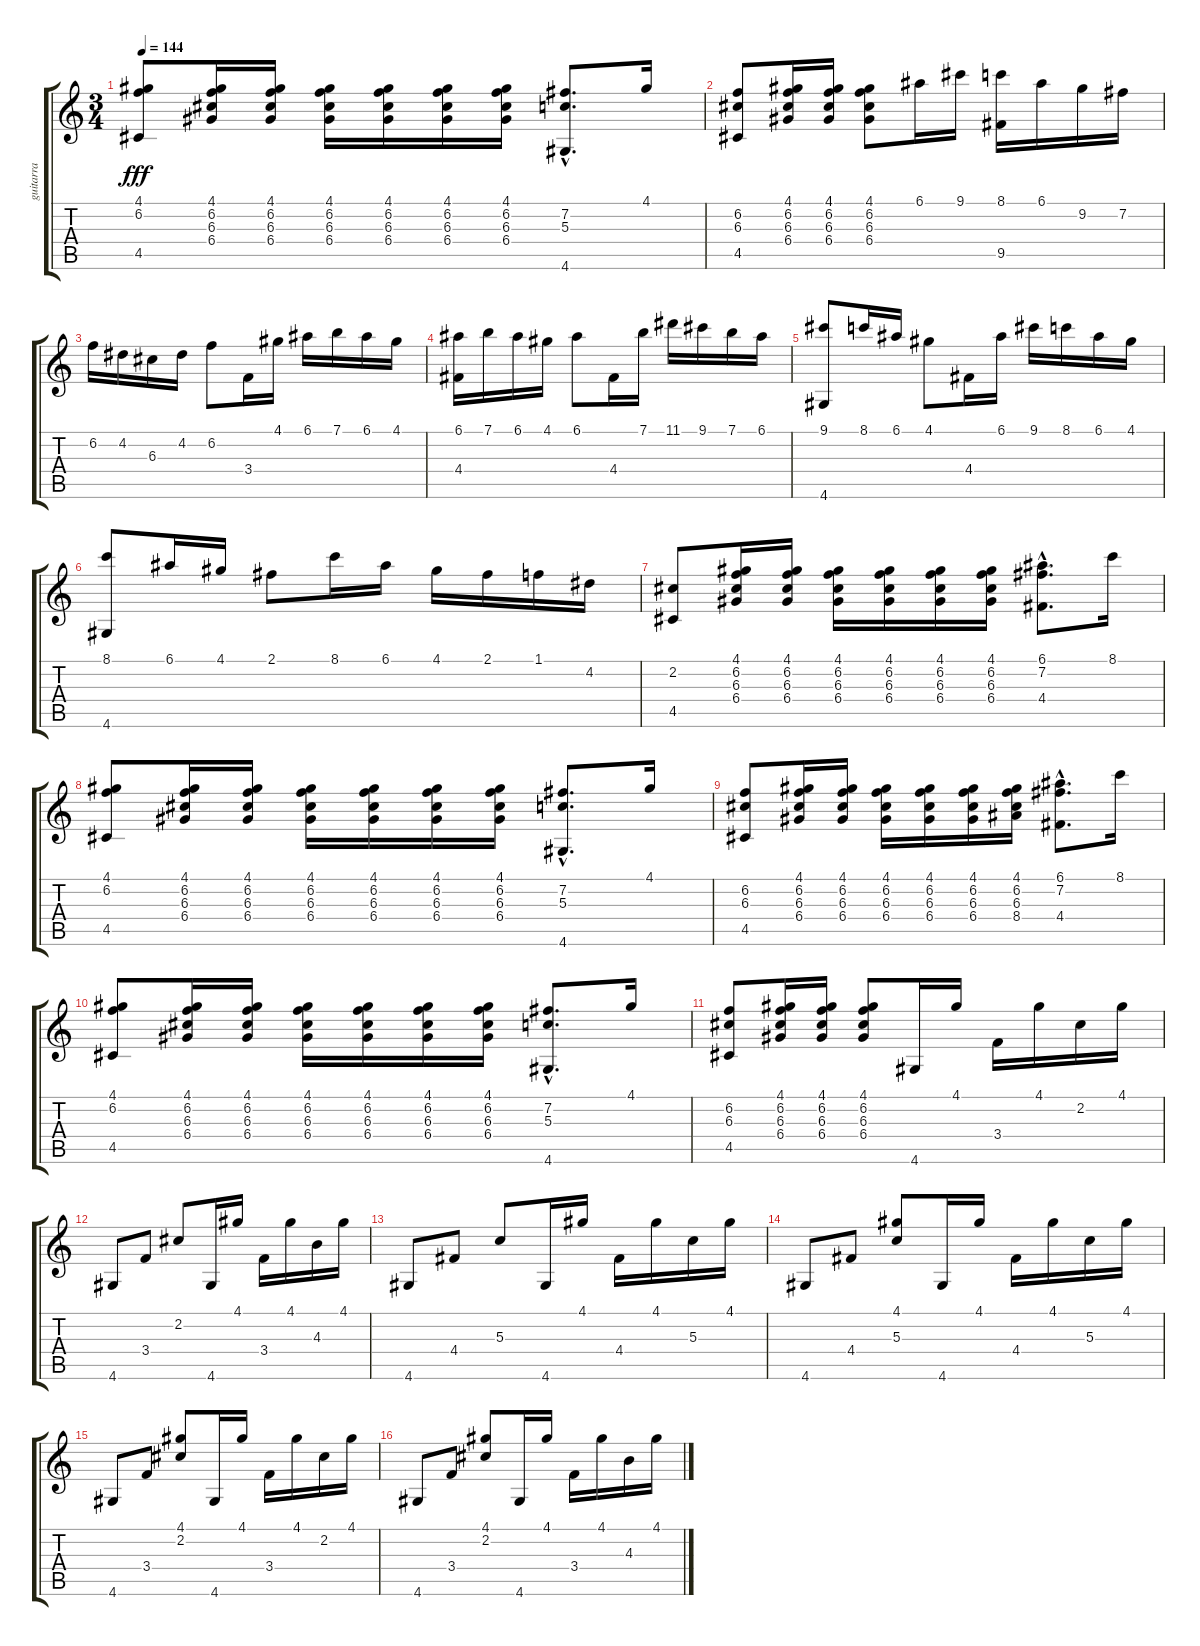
\track ("guitarra     " "guitarra  ") {instrument acousticguitarnylon}
\staff {score tabs}
\tuning (E4 B3 G3 D3 A2 E2) {hide}
\ts (3 4)
\tempo 144
\clef g2
\ks c
(4.1 6.2 4.5).8{dy fff} (4.1 6.2 6.3 6.4).16 (4.1 6.2 6.3 6.4).16 (4.1 6.2 6.3 6.4).16 (4.1 6.2 6.3 6.4).16 (4.1 6.2 6.3 6.4).16 (4.1 6.2 6.3 6.4).16 (7.2{hac} 5.3{hac} 4.6{hac}).8{d} 4.1.16 |
(6.2 6.3 4.5).8 (4.1 6.2 6.3 6.4).16 (4.1 6.2 6.3 6.4).16 (4.1 6.2 6.3 6.4).8 6.1.16 9.1.16 (8.1 9.5).16 6.1.16 9.2.16 7.2.16 |
6.2.16 4.2.16 6.3.16 4.2.16 6.2.8 3.4.16 4.1.16 6.1.16 7.1.16 6.1.16 4.1.16 |
(6.1 4.4).16 7.1.16 6.1.16 4.1.16 6.1.8 4.4.16 7.1.16 11.1.16 9.1.16 7.1.16 6.1.16 |
(9.1 4.6).8 8.1.16 6.1.16 4.1.8 4.4.16 6.1.16 9.1.16 8.1.16 6.1.16 4.1.16 |
(8.1 4.6).8 6.1.16 4.1.16 2.1.8 8.1.16 6.1.16 4.1.16 2.1.16 1.1.16 4.2.16 |
(2.2 4.5).8 (4.1 6.2 6.3 6.4).16 (4.1 6.2 6.3 6.4).16 (4.1 6.2 6.3 6.4).16 (4.1 6.2 6.3 6.4).16 (4.1 6.2 6.3 6.4).16 (4.1 6.2 6.3 6.4).16 (6.1{hac} 7.2{hac} 4.4{hac}).8{d} 8.1.16 |
(4.1 6.2 4.5).8 (4.1 6.2 6.3 6.4).16 (4.1 6.2 6.3 6.4).16 (4.1 6.2 6.3 6.4).16 (4.1 6.2 6.3 6.4).16 (4.1 6.2 6.3 6.4).16 (4.1 6.2 6.3 6.4).16 (7.2{hac} 5.3{hac} 4.6{hac}).8{d} 4.1.16 |
(6.2 6.3 4.5).8 (4.1 6.2 6.3 6.4).16 (4.1 6.2 6.3 6.4).16 (4.1 6.2 6.3 6.4).16 (4.1 6.2 6.3 6.4).16 (4.1 6.2 6.3 6.4).16 (4.1 6.2 6.3 8.4).16 (6.1{hac} 7.2{hac} 4.4{hac}).8{d} 8.1.16 |
(4.1 6.2 4.5).8 (4.1 6.2 6.3 6.4).16 (4.1 6.2 6.3 6.4).16 (4.1 6.2 6.3 6.4).16 (4.1 6.2 6.3 6.4).16 (4.1 6.2 6.3 6.4).16 (4.1 6.2 6.3 6.4).16 (7.2{hac} 5.3{hac} 4.6{hac}).8{d} 4.1.16 |
(6.2 6.3 4.5).8 (4.1 6.2 6.3 6.4).16 (4.1 6.2 6.3 6.4).16 (4.1 6.2 6.3 6.4).8 4.6.16 4.1.16 3.4.16 4.1.16 2.2.16 4.1.16 |
4.6.8 3.4.8 2.2.8 4.6.16 4.1.16 3.4.16 4.1.16 4.3.16 4.1.16 |
4.6.8 4.4.8 5.3.8 4.6.16 4.1.16 4.4.16 4.1.16 5.3.16 4.1.16 |
4.6.8 4.4.8 (4.1 5.3).8 4.6.16 4.1.16 4.4.16 4.1.16 5.3.16 4.1.16 |
4.6.8 3.4.8 (4.1 2.2).8 4.6.16 4.1.16 3.4.16 4.1.16 2.2.16 4.1.16 |
4.6.8 3.4.8 (4.1 2.2).8 4.6.16 4.1.16 3.4.16 4.1.16 4.3.16 4.1.16
